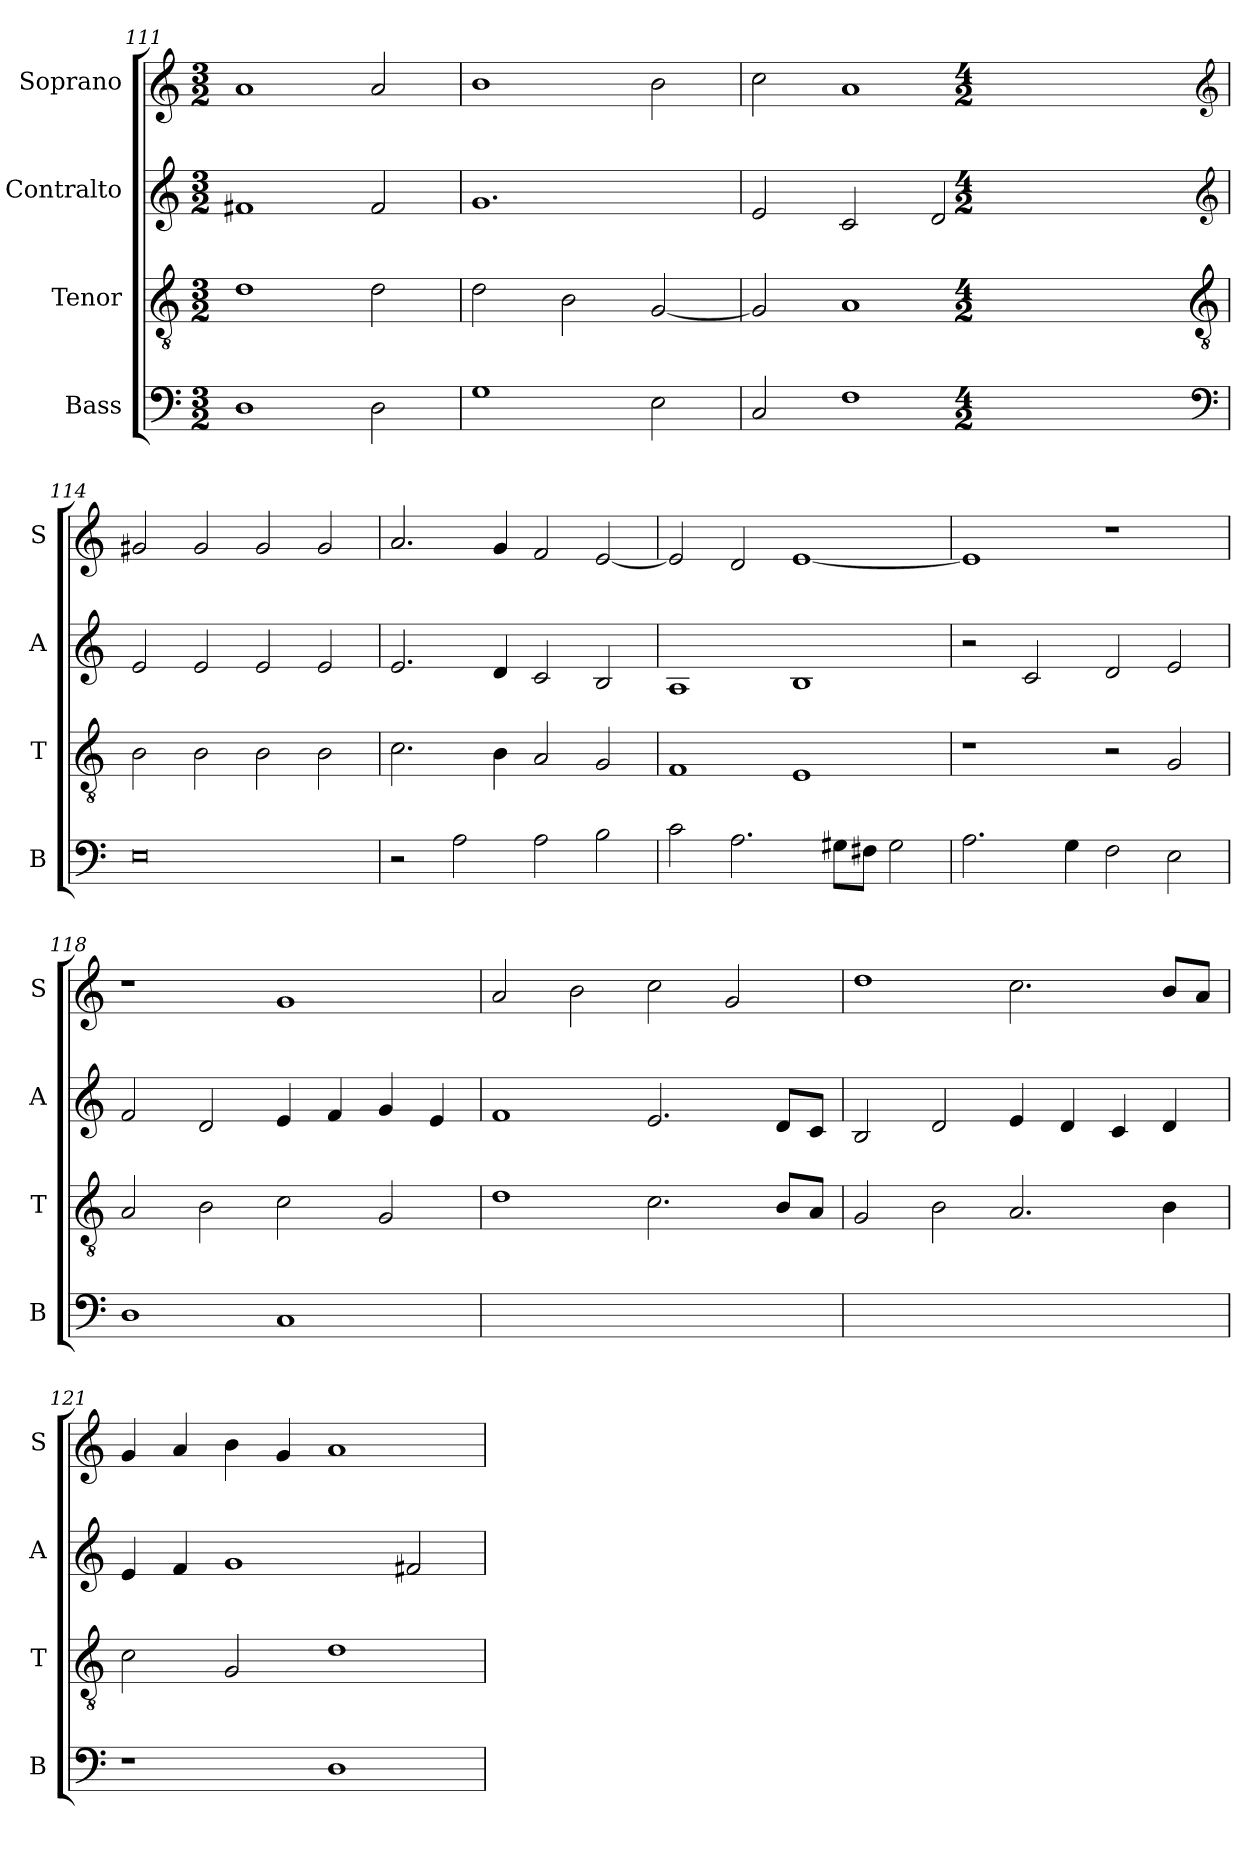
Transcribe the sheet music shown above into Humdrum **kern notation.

**kern	**kern	**kern	**kern
*part4	*part3	*part2	*part1
*staff4	*staff3	*staff2	*staff1
*I"Bass	*I"Tenor	*I"Contralto	*I"Soprano
*I'B	*I'T	*I'A	*I'S
*clefF4	*clefGv2	*clefG2	*clefG2
*k[]	*k[]	*k[]	*k[]
*A:aeo	*A:aeo	*A:aeo	*A:aeo
*M3/2	*M3/2	*M3/2	*M3/2
=111	=111	=111	=111
1D	1d	1f#X	1a
2D	2d	2f#	2a
=112	=112	=112	=112
1G	2d	1.g	1b
.	2B	.	.
2E	[2G	.	2b
=113	=113	=113	=113
2C	2G]	2e	2cc
1F	1A	2c	1a
.	.	2d	.
*clefF4	*clefGv2	*clefG2	*clefG2
*k[]	*k[]	*k[]	*k[]
*A:aeo	*A:aeo	*A:aeo	*A:aeo
*M4/2	*M4/2	*M4/2	*M4/2
=114	=114	=114	=114
0E	2B	2e	2g#X
.	2B	2e	2g#
.	2B	2e	2g#
.	2B	2e	2g#
=115	=115	=115	=115
2r	2.c	2.e	2.a
2A	.	.	.
.	4B	4d	4g
2A	2A	2c	2f
2B	2G	2B	[2e
=116	=116	=116	=116
2c	1F	1A	2e]
2.A	.	.	2d
.	1E	1B	[1e
8G#X\L	.	.	.
8F#X\J	.	.	.
2G#	.	.	.
=117	=117	=117	=117
2.A	1r	2r	1e]
.	.	2c	.
4G	.	.	.
2F	2r	2d	1r
2E	2G	2e	.
=118	=118	=118	=118
1D	2A	2f	1r
.	2B	2d	.
1C	2c	4e	1g
.	.	4f	.
.	2G	4g	.
.	.	4e	.
=119	=119	=119	=119
0r	1d	1f	2a
.	.	.	2b
.	2.c	2.e	2cc
.	.	.	2g
.	8B/L	8d/L	.
.	8A/J	8c/J	.
=120	=120	=120	=120
0r	2G	2B	1dd
.	2B	2d	.
.	2.A	4e	2.cc
.	.	4d	.
.	.	4c	.
.	4B	4d	8b/L
.	.	.	8a/J
=121	=121	=121	=121
1r	2c	4e	4g
.	.	4f	4a
.	2G	1g	4b
.	.	.	4g
1D	1d	.	1a
.	.	2f#X	.
=	=	=	=
*-	*-	*-	*-
